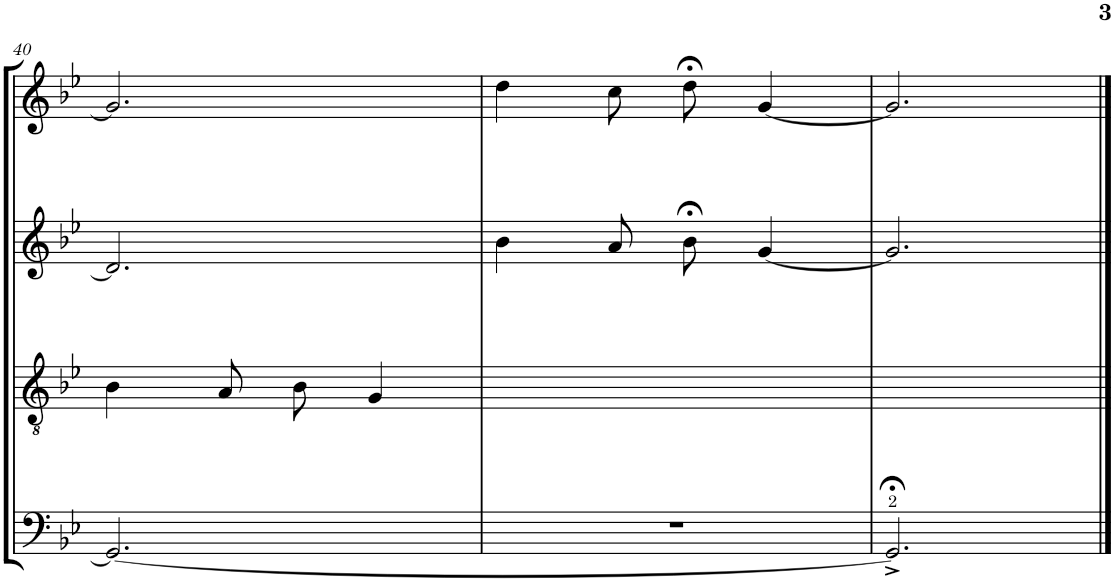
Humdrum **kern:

**kern	**kern	**kern	**kern
*part4	*part3	*part2	*part1
*staff4	*staff3	*staff2	*staff1
*I"Part 4	*I"Part 3	*I"Part 2	*I"Part 1
!!LO:PB:g=z
*clefF4	*clefGv2	*clefG2	*clefG2
*k[b-e-]	*k[b-e-]	*k[b-e-]	*k[b-e-]
*M6/8	*M6/8	*M6/8	*M6/8
=40	=40	=40	=40
2.GG/_	4B-\	2.d/]	2.g/]
.	8A/	.	.
.	8B-\	.	.
.	4G/	.	.
=41	=41	=41	=41
2.r	2.ryy	4b-\	4dd\
.	.	8a/	8cc\
.	.	8b-;<\	8dd;<\
.	.	[<4g/	[<4g/
=42	=42	=42	=42
2.GG;<^</]	2.ryy	2.g/]	2.g/]
==	==	==	==
*-	*-	*-	*-
